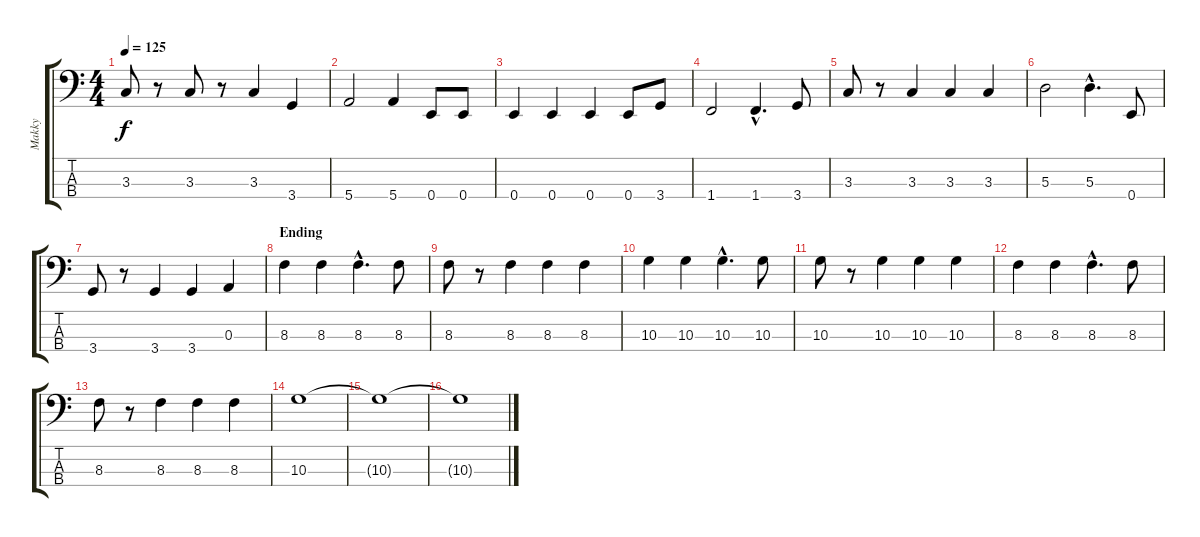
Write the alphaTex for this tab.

\track ("Makky" "Makky") {instrument electricbassfinger}
\staff {score tabs}
\tuning (G2 D2 A1 E1) {hide}
\ts (4 4)
\tempo 125
\clef f4
\ks c
3.3.8{dy f} r.8 3.3.8 r.8 3.3.4 3.4.4 |
5.4.2 5.4.4 0.4.8 0.4.8 |
0.4.4 0.4.4 0.4.4 0.4.8 3.4.8 |
1.4.2 1.4{hac}.4{d} 3.4.8 |
3.3.8 r.8 3.3.4 3.3.4 3.3.4 |
5.3.2 5.3{hac}.4{d} 0.4.8 |
3.4.8 r.8 3.4.4 3.4.4 0.3.4 |
\section ("" "Ending")
8.3.4 8.3.4 8.3{hac}.4{d} 8.3.8 |
8.3.8 r.8 8.3.4 8.3.4 8.3.4 |
10.3.4 10.3.4 10.3{hac}.4{d} 10.3.8 |
10.3.8 r.8 10.3.4 10.3.4 10.3.4 |
8.3.4 8.3.4 8.3{hac}.4{d} 8.3.8 |
8.3.8 r.8 8.3.4 8.3.4 8.3.4 |
10.3.1 |
10.3{t}.1 |
10.3{t}.1
